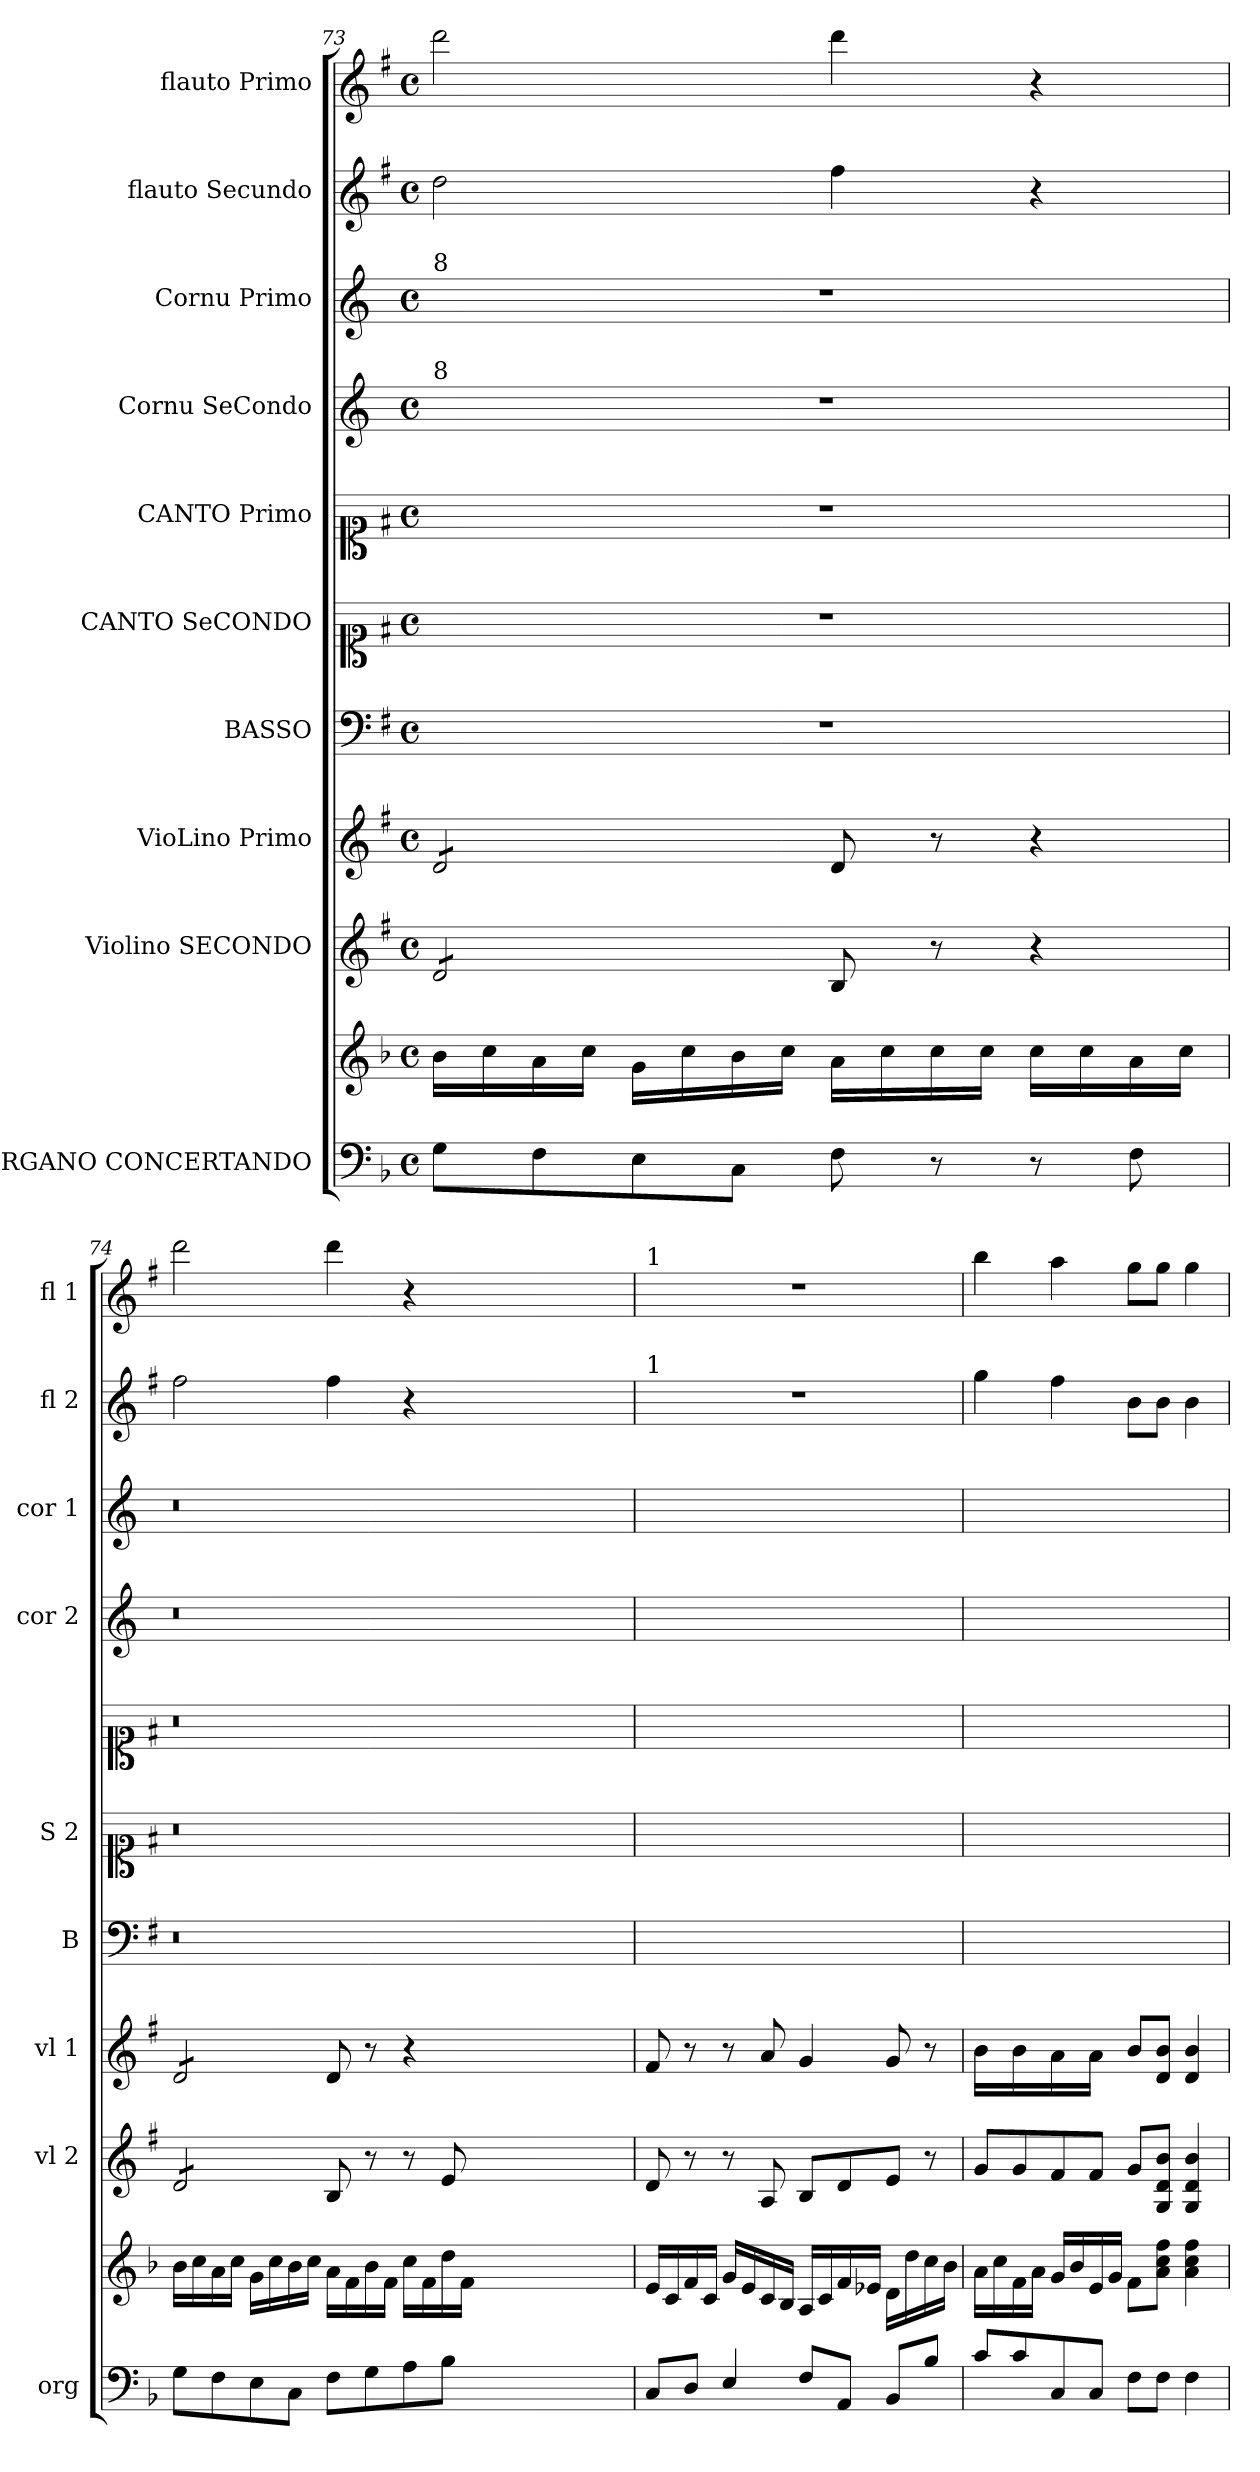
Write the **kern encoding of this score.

**kern	**kern	**kern	**kern	**dynam	**kern	**kern	**kern	**kern	**kern	**kern	**kern
*part10	*part10	*part9	*part8	*part8	*part7	*part6	*part5	*part4	*part3	*part2	*part1
*staff11	*staff10	*staff9	*staff8	*staff8	*staff7	*staff6	*staff5	*staff4	*staff3	*staff2	*staff1
*I"ORGANO CONCERTANDO	*	*I"Violino SECONDO	*I"VioLino Primo	*	*I"BASSO	*I"CANTO SeCONDO	*I"CANTO Primo	*I"Cornu SeCondo	*I"Cornu Primo	*I"flauto Secundo	*I"flauto Primo
*I'org	*	*I'vl 2	*I'vl 1	*	*I'B	*I'S 2	*	*I'cor 2	*I'cor 1	*I'fl 2	*I'fl 1
*clefF4	*clefG2	*clefG2	*clefG2	*	*clefF4	*clefC1	*clefC1	*clefG2	*clefG2	*clefG2	*clefG2
*ITrd-1c-2	*ITrd-1c-2	*	*	*	*	*	*	*ITrd3c5	*ITrd3c5	*	*
*k[f#]	*k[f#]	*k[f#]	*k[f#]	*	*k[f#]	*k[f#]	*k[f#]	*k[f#]	*k[f#]	*k[f#]	*k[f#]
*G:	*G:	*G:	*G:	*	*G:	*G:	*G:	*	*	*G:	*G:
*M4/4	*M4/4	*M4/4	*M4/4	*	*M4/4	*M4/4	*M4/4	*M4/4	*M4/4	*M4/4	*M4/4
*met(c)	*met(c)	*met(c)	*met(c)	*	*met(c)	*met(c)	*met(c)	*met(c)	*met(c)	*met(c)	*met(c)
=73	=73	=73	=73	=73	=73	=73	=73	=73	=73	=73	=73
!	!	!	!	!	!	!	!	!	!LO:TX:a:t=8	!	!
!	!	!	!	!	!	!	!	!LO:TX:a:t=8	!	!	!
!	!	!LO:TX:a:i:t=finis	!	!	!	!	!	!	!	!	!
*	*	*tremolo	*	*	*	*	*	*	*	*	*
*	*	*	*tremolo	*	*	*	*	*	*	*	*
8A\L	16cc\LL	8d/L	8d/L	.	1r	1r	1r	1r	1r	2dd\	2ddd\
.	16dd\	.	.	.	.	.	.	.	.	.	.
8G\	16b\	8d/	8d/	.	.	.	.	.	.	.	.
.	16dd\JJ	.	.	.	.	.	.	.	.	.	.
8F#\	16a\LL	8d/	8d/	.	.	.	.	.	.	.	.
.	16dd\	.	.	.	.	.	.	.	.	.	.
8D\J	16cc\	8d/J	8d/J	.	.	.	.	.	.	.	.
*	*	*	*Xtremolo	*	*	*	*	*	*	*	*
*	*	*Xtremolo	*	*	*	*	*	*	*	*	*
.	16dd\JJ	.	.	.	.	.	.	.	.	.	.
8G\	16b\LL	8B/	8d/	.	.	.	.	.	.	4ff#\	4ddd\
.	16dd\	.	.	.	.	.	.	.	.	.	.
8r	16dd\	8r	8r	.	.	.	.	.	.	.	.
.	16dd\JJ	.	.	.	.	.	.	.	.	.	.
8r	16dd\LL	4r	4r	.	.	.	.	.	.	4r	4r
.	16dd\	.	.	.	.	.	.	.	.	.	.
8G\	16b\	.	.	.	.	.	.	.	.	.	.
.	16dd\JJ	.	.	.	.	.	.	.	.	.	.
=74	=74	=74	=74	=74	=74	=74	=74	=74	=74	=74	=74
*	*	*tremolo	*	*	*	*	*	*	*	*	*
*	*	*	*tremolo	*	*	*	*	*	*	*	*
8A\L	16cc\LL	8d/L	8d/L	.	0.r	0.r	0.r	0.r	0.r	2ff#\	2ddd\
.	16dd\	.	.	.	.	.	.	.	.	.	.
8G\	16b\	8d/	8d/	.	.	.	.	.	.	.	.
.	16dd\JJ	.	.	.	.	.	.	.	.	.	.
8F#\	16a\LL	8d/	8d/	.	.	.	.	.	.	.	.
.	16dd\	.	.	.	.	.	.	.	.	.	.
8D\J	16cc\	8d/J	8d/J	.	.	.	.	.	.	.	.
*	*	*	*Xtremolo	*	*	*	*	*	*	*	*
*	*	*Xtremolo	*	*	*	*	*	*	*	*	*
.	16dd\JJ	.	.	.	.	.	.	.	.	.	.
8G\L	16b\LL	8B/	8d/	.	.	.	.	.	.	4ff#\	4ddd\
.	16g\	.	.	.	.	.	.	.	.	.	.
8A\	16cc\	8r	8r	.	.	.	.	.	.	.	.
.	16g\JJ	.	.	.	.	.	.	.	.	.	.
8B\	16dd\LL	8r	4r	.	.	.	.	.	.	4r	4r
.	16g\	.	.	.	.	.	.	.	.	.	.
8c\J	16ee\	8e/	.	.	.	.	.	.	.	.	.
.	16g\JJ	.	.	.	.	.	.	.	.	.	.
0ryy	0ryy	0ryy	0ryy	.	.	.	.	.	.	0ryy	0ryy
=75	=75	=75	=75	=75	=75	=75	=75	=75	=75	=75	=75
!	!	!	!	!	!	!	!	!	!	!	!LO:TX:a:t=1
!	!	!	!	!	!	!	!	!	!	!LO:TX:a:t=1	!
8D/L	16f#/LL	8d/	8f#/	.	1ryy	1ryy	1ryy	1ryy	1ryy	1r	1r
.	16d/	.	.	.	.	.	.	.	.	.	.
8E/J	16g/	8r	8r	.	.	.	.	.	.	.	.
.	16d/JJ	.	.	.	.	.	.	.	.	.	.
4F#/	16a/LL	8r	8r	.	.	.	.	.	.	.	.
.	16f#/	.	.	.	.	.	.	.	.	.	.
.	16d/	8A/	8a/	.	.	.	.	.	.	.	.
.	16c/JJ	.	.	.	.	.	.	.	.	.	.
8G\L	16B/LL	8B/L	4g/	.	.	.	.	.	.	.	.
.	16d/	.	.	.	.	.	.	.	.	.	.
8BB/J	16g/	8d/	.	.	.	.	.	.	.	.	.
.	16fn/JJ	.	.	.	.	.	.	.	.	.	.
8C/L	16e/LL	8e/J	8g/	.	.	.	.	.	.	.	.
.	16ee\	.	.	.	.	.	.	.	.	.	.
8c\J	16dd\	8r	8r	.	.	.	.	.	.	.	.
.	16cc\JJ	.	.	.	.	.	.	.	.	.	.
=76	=76	=76	=76	=76	=76	=76	=76	=76	=76	=76	=76
!	!	!	!LO:N:vis=16	!LO:DY:b	!	!	!	!	!	!	!
8d\L	16b\LL	8g/L	8b\LL	for	1ryy	1ryy	1ryy	1ryy	1ryy	4gg\	4bb\
.	16dd\	.	.	.	.	.	.	.	.	.	.
!	!	!	!LO:N:vis=16	!	!	!	!	!	!	!	!
8d\	16g\	8g/	8b\	.	.	.	.	.	.	.	.
.	16b\JJ	.	.	.	.	.	.	.	.	.	.
!	!	!	!LO:N:vis=16	!	!	!	!	!	!	!	!
8D/	16a/LL	8f#/	8a\	.	.	.	.	.	.	4ff#\	4aa\
.	16cc/	.	.	.	.	.	.	.	.	.	.
!	!	!	!LO:N:vis=16	!	!	!	!	!	!	!	!
8D/J	16f#/	8f#/J	8a\JJ	.	.	.	.	.	.	.	.
.	16a/JJ	.	.	.	.	.	.	.	.	.	.
8G\L	8g\L	8g/L	8b/L	.	.	.	.	.	.	8b\L	8gg\L
8G\J	8b\ 8dd\ 8gg\J	8G/ 8d/ 8b/J	8d/ 8b/J	.	.	.	.	.	.	8b\J	8gg\J
4G\	4b\ 4dd\ 4gg\	4G/ 4d/ 4b/	4d/ 4b/	.	.	.	.	.	.	4b\	4gg\
=	=	=	=	=	=	=	=	=	=	=	=
*-	*-	*-	*-	*-	*-	*-	*-	*-	*-	*-	*-
